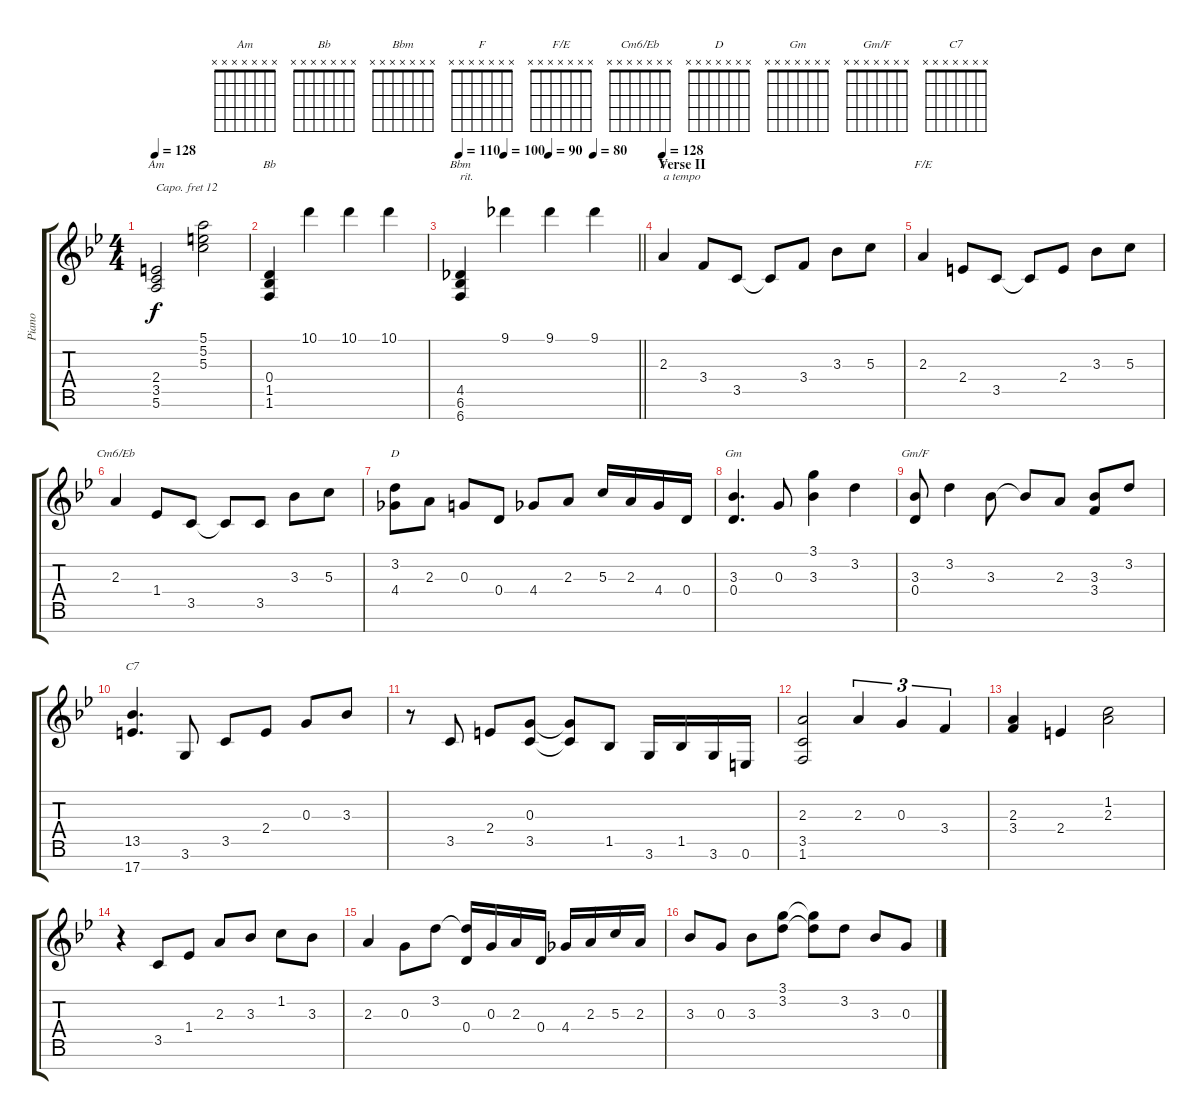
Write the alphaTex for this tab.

\track ("Piano" "Piano") {instrument acousticgrandpiano}
\staff {score tabs}
\capo 12
\tuning (E4 B3 G3 D3 A2 E2 B1) {hide}
\chord ("Am" x x x x x x x)
\chord ("Bb" x x x x x x x)
\chord ("Bbm" x x x x x x x)
\chord ("F" x x x x x x x)
\chord ("F/E" x x x x x x x)
\chord ("Cm6/Eb" x x x x x x x)
\chord ("D" x x x x x x x)
\chord ("Gm" x x x x x x x)
\chord ("Gm/F" x x x x x x x)
\chord ("C7" x x x x x x x)
\ts (4 4)
\tempo 128
\clef g2
\ks bb
(2.4 3.5 5.6).2{ch "Am" dy f} (5.1 5.2 5.3).2 |
(0.4 1.5 1.6).4{ch "Bb"} 10.1.4 10.1.4 10.1.4 |
\tempo 110
\tempo (100 0.25)
\tempo (90 0.5)
\tempo (80 0.75)
\barLineRight lightlight
(4.5 6.6 6.7).4{ch "Bbm" txt "rit."} 9.1.4 9.1.4 9.1.4 |
\section ("" "Verse II")
\tempo 128
2.3.4{ch "F" txt "a tempo"} 3.4.8 3.5.8 3.5{t}.8 3.4.8 3.3.8 5.3.8 |
2.3.4{ch "F/E"} 2.4.8 3.5.8 3.5{t}.8 2.4.8 3.3.8 5.3.8 |
2.3.4{ch "Cm6/Eb"} 1.4.8 3.5.8 3.5{t}.8 3.5.8 3.3.8 5.3.8 |
(3.2 4.4).8{ch "D"} 2.3.8 0.3.8 0.4.8 4.4.8 2.3.8 5.3.16 2.3.16 4.4.16 0.4.16 |
(3.3 0.4).4{d ch "Gm"} 0.3.8 (3.1 3.3).4 3.2.4 |
(3.3 0.4).8{ch "Gm/F"} 3.2.4 3.3.8 3.3{t}.8 2.3.8 (3.3 3.4).8 3.2.8 |
(13.5 17.7).4{d ch "C7"} 3.6.8 3.5.8 2.4.8 0.3.8 3.3.8 |
r.8 3.5.8 2.4.8 (0.3 3.5).8 (0.3{t} 3.5{t}).8 1.5.8 3.6.16 1.5.16 3.6.16 0.6.16 |
(2.3 3.5 1.6).2 2.3.4{tu (3 2)} 0.3.4{tu (3 2)} 3.4.4{tu (3 2)} |
(2.3 3.4).4 2.4.4 (1.2 2.3).2 |
r.4 3.5.8 1.4.8 2.3.8 3.3.8 1.2.8 3.3.8 |
2.3.4 0.3.8 3.2.8 (3.2{t} 0.4).16 0.3.16 2.3.16 0.4.16 4.4.16 2.3.16 5.3.16 2.3.16 |
3.3.8 0.3.8 3.3.8 (3.1 3.2).8 (3.1{t} 3.2{t}).8 3.2.8 3.3.8 0.3.8
